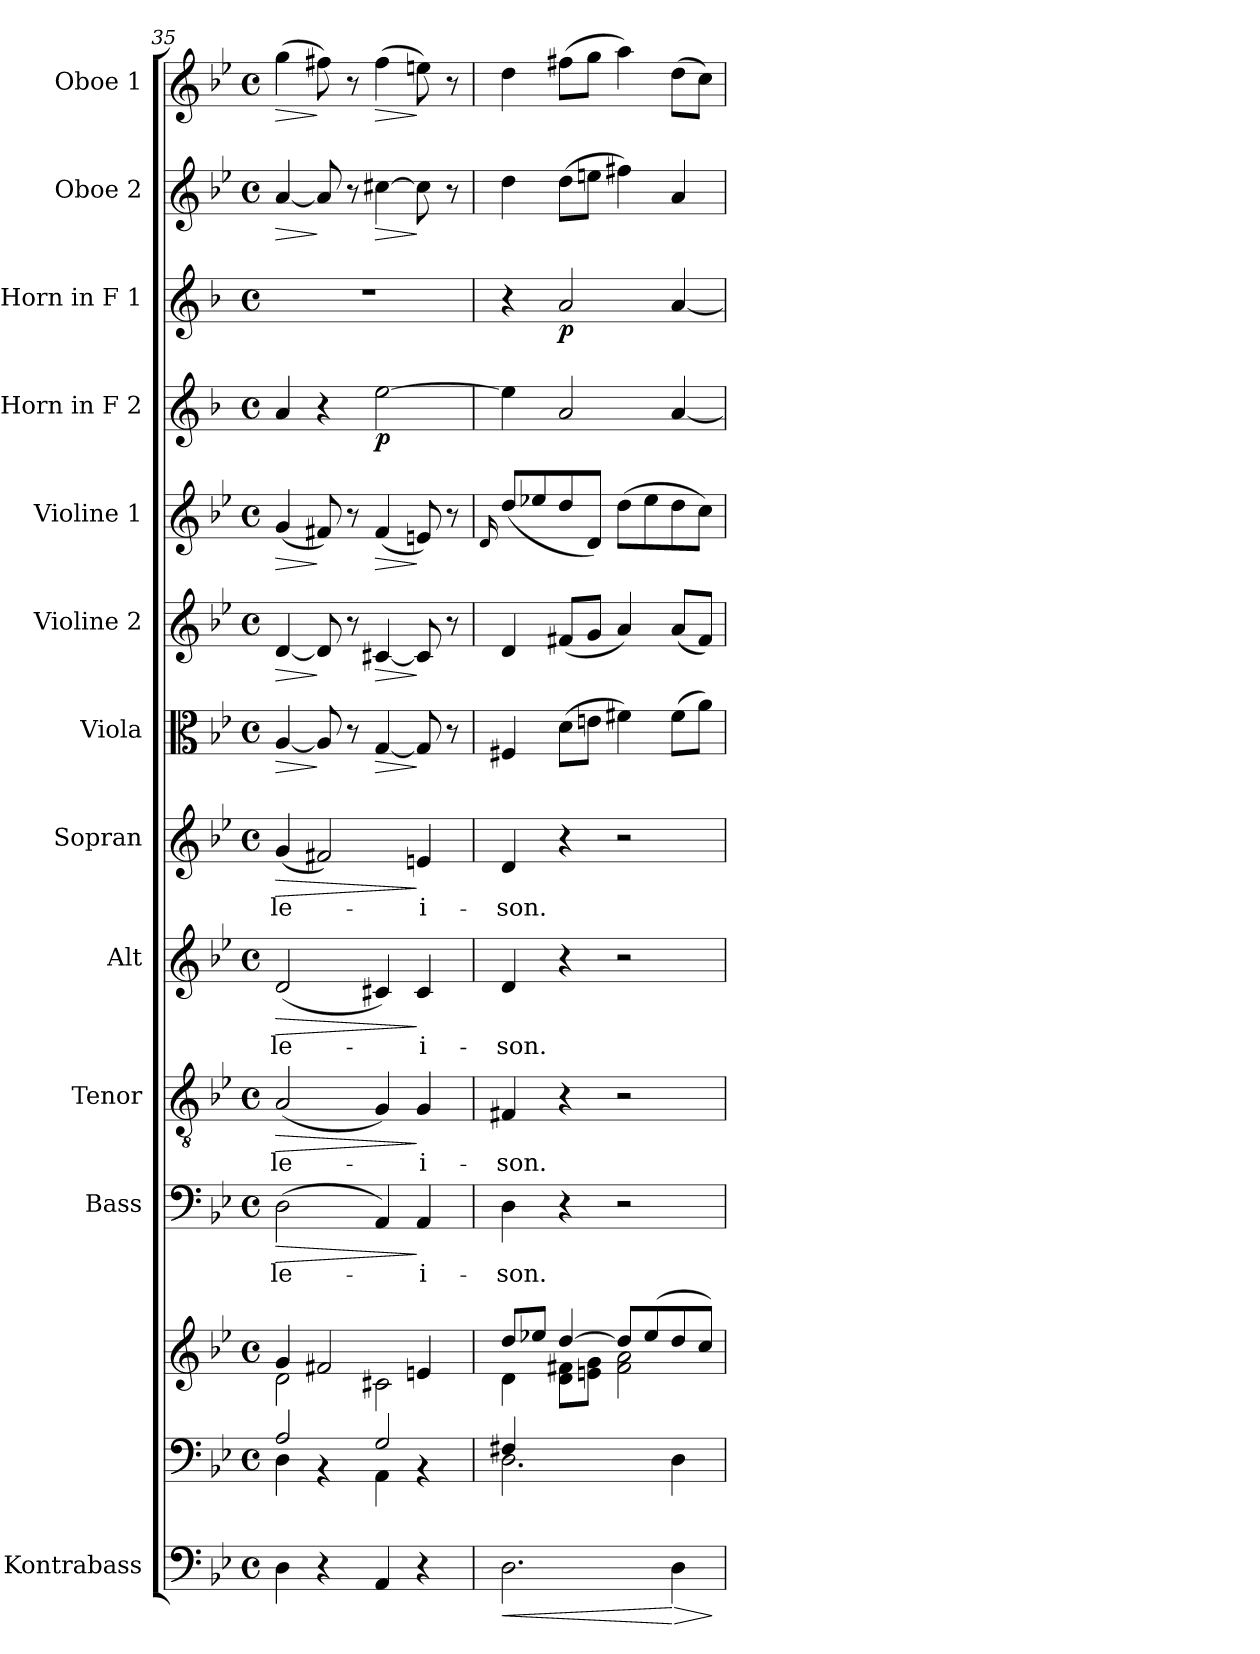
**kern	**dynam	**kern	**kern	**kern	**text	**dynam	**kern	**text	**dynam	**kern	**text	**dynam	**kern	**text	**dynam	**kern	**dynam	**kern	**dynam	**kern	**dynam	**kern	**dynam	**kern	**dynam	**kern	**dynam	**kern	**dynam
*part13	*part13	*part12	*part12	*part11	*part11	*part11	*part10	*part10	*part10	*part9	*part9	*part9	*part8	*part8	*part8	*part7	*part7	*part6	*part6	*part5	*part5	*part4	*part4	*part3	*part3	*part2	*part2	*part1	*part1
*staff14	*staff14	*staff13	*staff12	*staff11	*staff11	*staff11	*staff10	*staff10	*staff10	*staff9	*staff9	*staff9	*staff8	*staff8	*staff8	*staff7	*staff7	*staff6	*staff6	*staff5	*staff5	*staff4	*staff4	*staff3	*staff3	*staff2	*staff2	*staff1	*staff1
*I"Kontrabass	*	*	*	*I"Bass	*	*	*I"Tenor	*	*	*I"Alt	*	*	*I"Sopran	*	*	*I"Viola	*	*I"Violine 2	*	*I"Violine 1	*	*I"Horn in F 2	*	*I"Horn in F 1	*	*I"Oboe 2	*	*I"Oboe 1	*
*I'Kb.	*	*	*	*I'B.	*	*	*I'T.	*	*	*I'A.	*	*	*I'S.	*	*	*I'Vla.	*	*I'Vl. 2	*	*I'Vl. 1	*	*	*	*	*	*I'Ob. 2	*	*I'Ob. 1	*
*clefF4	*	*clefF4	*clefG2	*clefF4	*	*	*clefGv2	*	*	*clefG2	*	*	*clefG2	*	*	*clefC3	*	*clefG2	*	*clefG2	*	*clefG2	*	*clefG2	*	*clefG2	*	*clefG2	*
*ITrd7c12	*	*	*	*	*	*	*	*	*	*	*	*	*	*	*	*	*	*	*	*	*	*ITrd4c7	*	*ITrd4c7	*	*	*	*	*
*k[b-e-]	*	*k[b-e-]	*k[b-e-]	*k[b-e-]	*	*	*k[b-e-]	*	*	*k[b-e-]	*	*	*k[b-e-]	*	*	*k[b-e-]	*	*k[b-e-]	*	*k[b-e-]	*	*k[b-e-]	*	*k[b-e-]	*	*k[b-e-]	*	*k[b-e-]	*
*B-:	*	*B-:	*B-:	*B-:	*	*	*B-:	*	*	*B-:	*	*	*B-:	*	*	*B-:	*	*B-:	*	*B-:	*	*B-:	*	*B-:	*	*B-:	*	*B-:	*
*M4/4	*	*M4/4	*M4/4	*M4/4	*	*	*M4/4	*	*	*M4/4	*	*	*M4/4	*	*	*M4/4	*	*M4/4	*	*M4/4	*	*M4/4	*	*M4/4	*	*M4/4	*	*M4/4	*
*met(c)	*	*met(c)	*met(c)	*met(c)	*	*	*met(c)	*	*	*met(c)	*	*	*met(c)	*	*	*met(c)	*	*met(c)	*	*met(c)	*	*met(c)	*	*met(c)	*	*met(c)	*	*met(c)	*
=35	=35	=35	=35	=35	=35	=35	=35	=35	=35	=35	=35	=35	=35	=35	=35	=35	=35	=35	=35	=35	=35	=35	=35	=35	=35	=35	=35	=35	=35
*	*	*^	*^	*	*	*	*	*	*	*	*	*	*	*	*	*	*	*	*	*	*	*	*	*	*	*	*	*	*
!	!	!	!	!	!	!	!LO:LY:b	!LO:HP:b	!	!LO:LY:b	!LO:HP:b	!	!LO:LY:b	!LO:HP:b	!	!LO:LY:b	!LO:HP:b	!	!LO:HP:b	!	!LO:HP:b	!	!LO:HP:b	!	!	!	!	!	!LO:HP:b	!	!LO:HP:b
4DD\	.	2A!/	4D\	4g!/	2d!\	(>2D\	-le-	>	(<2A/	-le-	>	(<2d/	-le-	>	(<4g/	-le-	>	[4A/	>	[4d/	>	(<4g/	>	4d/	.	1r	.	[4a/	>	(>4gg\	>
4r	.	.	4rAA	2f#X!/	.	.	.	.	.	.	.	.	.	.	2f#X/)	.	.	8A/]	]	8d/]	]	8f#X/)	]	4r	.	.	.	8a/]	]	8ff#X\)	]
.	.	.	.	.	.	.	.	.	.	.	.	.	.	.	.	.	.	8r	.	8r	.	8r	.	.	.	.	.	8r	.	8r	.
!	!	!	!	!	!	!	!	!	!	!	!	!	!	!	!	!	!	!	!LO:HP:b	!	!LO:HP:b	!	!LO:HP:b	!	!LO:DY:b	!	!	!	!LO:HP:b	!	!LO:HP:b
4AAA/	.	2G!/	4AA\	.	2c#X!\	4AA/)	.	.	4G/)	.	.	4c#X/)	.	.	.	.	.	[4G/	>	[4c#X/	>	(<4f#/	>	[2a\	p	.	.	[4cc#X\	>	(>4ff#\	>
!	!	!	!	!	!	!	!LO:LY:b	!	!	!LO:LY:b	!	!	!LO:LY:b	!	!	!LO:LY:b	!	!	!	!	!	!	!	!	!	!	!	!	!	!	!
4r	.	.	4rAA	4en!/	.	4AA/	-i-	]	4G/	-i-	]	4c#/	-i-	]	4en/	-i-	]	8G/]	]	8c#/]	]	8en/)	]	.	.	.	.	8cc#\]	]	8een\)	]
.	.	.	.	.	.	.	.	.	.	.	.	.	.	.	.	.	.	8r	.	8r	.	8r	.	.	.	.	.	8r	.	8r	.
=36	=36	=36	=36	=36	=36	=36	=36	=36	=36	=36	=36	=36	=36	=36	=36	=36	=36	=36	=36	=36	=36	=36	=36	=36	=36	=36	=36	=36	=36	=36	=36
.	.	.	.	.	.	.	.	.	.	.	.	.	.	.	.	.	.	.	.	.	.	16qqd/	.	.	.	.	.	.	.	.	.
!	!LO:HP:b	!	!	!	!	!	!LO:LY:b	!	!	!LO:LY:b	!	!	!LO:LY:b	!	!	!LO:LY:b	!	!	!	!	!	!	!	!	!	!	!	!	!	!	!
2.DD\	<	4F#X!/	2.D\	8dd!/L	4d!\	4D\	-son.	.	4F#X/	-son.	.	4d/	-son.	.	4d/	-son.	.	4F#X/	.	4d/	.	(<8dd/L	.	4a\]	.	4r	.	4dd\	.	4dd\	.
.	.	.	.	8ee-X!/J	.	.	.	.	.	.	.	.	.	.	.	.	.	.	.	.	.	8ee-X/	.	.	.	.	.	.	.	.	.
!	!	!	!	!	!	!	!	!	!	!	!	!	!	!	!	!	!	!	!	!	!	!	!	!	!	!	!LO:DY:b	!	!	!	!
.	.	4ryy	.	[>4dd!/	8d!\ 8f#X!\L	4r	.	.	4r	.	.	4r	.	.	4r	.	.	(>8d\L	.	(<8f#X/L	.	8dd/	.	2d/	.	2d/	p	(>8dd\L	.	(>8ff#X\L	.
.	.	.	.	.	8en!\ 8g!\J	.	.	.	.	.	.	.	.	.	.	.	.	8en\J	.	8g/J	.	8d/J)	.	.	.	.	.	8een\J	.	8gg\J	.
.	.	2ryy	.	8dd!/L]	2f#!\ 2a!\	2r	.	.	2r	.	.	2r	.	.	2r	.	.	4f#X\)	.	4a/)	.	(>8dd\L	.	.	.	.	.	4ff#X\)	.	4aa\)	.
.	.	.	.	(<8ee-!/	.	.	.	.	.	.	.	.	.	.	.	.	.	.	.	.	.	8ee-\	.	.	.	.	.	.	.	.	.
!	!LO:HP:n=1:b	!	!	!	!	!	!	!	!	!	!	!	!	!	!	!	!	!	!	!	!	!	!	!	!	!	!	!	!	!	!
4DD\	[ >	.	4D\	8dd!/	.	.	.	.	.	.	.	.	.	.	.	.	.	(>8f#\L	.	(<8a/L	.	8dd\	.	[4d/	.	[4d/	.	4a/	.	(>8dd\L	.
.	.	.	.	8cc!/J)	.	.	.	.	.	.	.	.	.	.	.	.	.	8a\J)	.	8f#/J)	.	8cc\J)	.	.	.	.	.	.	.	8cc\J)	.
*	*	*v	*v	*	*	*	*	*	*	*	*	*	*	*	*	*	*	*	*	*	*	*	*	*	*	*	*	*	*	*	*
*	*	*	*v	*v	*	*	*	*	*	*	*	*	*	*	*	*	*	*	*	*	*	*	*	*	*	*	*	*	*	*
.	]	.	.	.	.	.	.	.	.	.	.	.	.	.	.	.	.	.	.	.	.	.	.	.	.	.	.	.	.
=	=	=	=	=	=	=	=	=	=	=	=	=	=	=	=	=	=	=	=	=	=	=	=	=	=	=	=	=	=
*-	*-	*-	*-	*-	*-	*-	*-	*-	*-	*-	*-	*-	*-	*-	*-	*-	*-	*-	*-	*-	*-	*-	*-	*-	*-	*-	*-	*-	*-
